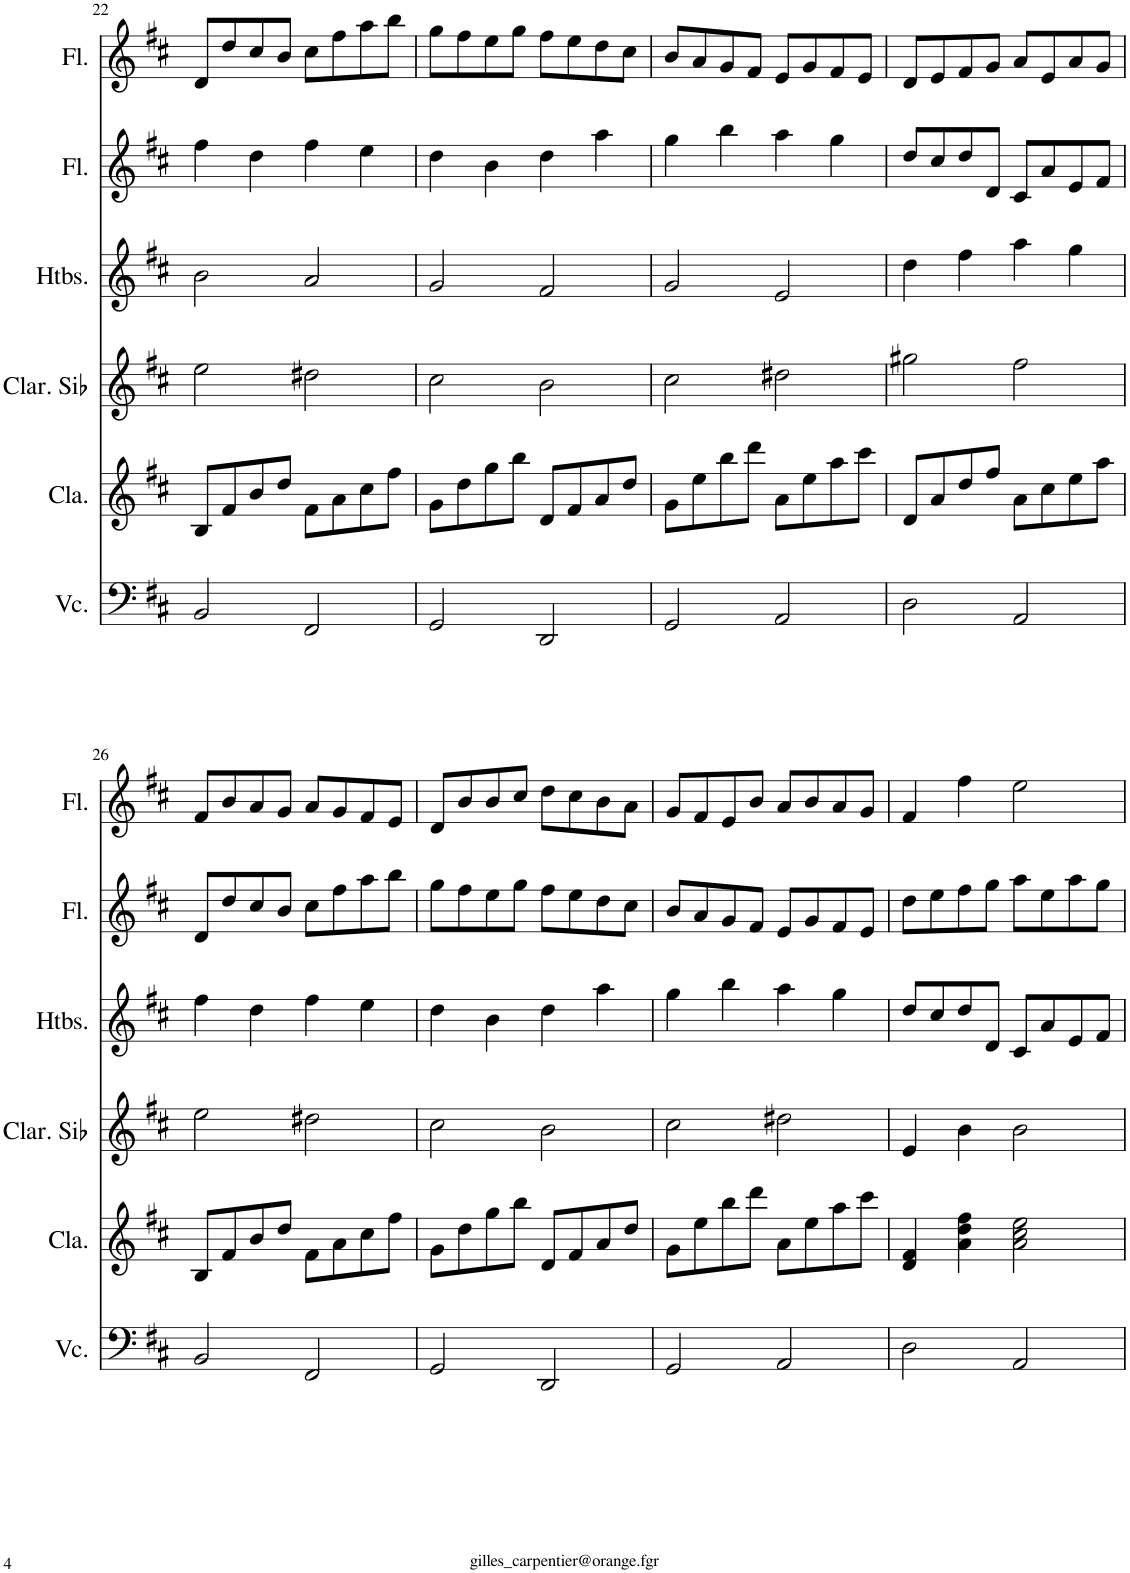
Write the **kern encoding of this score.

**kern	**kern	**kern	**kern	**kern	**kern
*part6	*part5	*part4	*part3	*part2	*part1
*staff6	*staff5	*staff4	*staff3	*staff2	*staff1
*I"Violoncelle, cello	*I"Clavecin, harpsichord	*I"Clarinette en Sib, clarinet	*I"Hautbois, oboe	*I"Flûte, flute 2	*I"Flûte, flute 1
*I'Vc.	*I'Cla.	*I'Clar. Sib	*I'Htbs.	*I'Fl.	*I'Fl.
!!LO:PB:g=z
*clefF4	*clefG2	*clefG2	*clefG2	*clefG2	*clefG2
*	*	*Trd1c2	*	*	*
*k[f#c#]	*k[f#c#]	*k[f#c#]	*k[f#c#]	*k[f#c#]	*k[f#c#]
*M4/4	*M4/4	*M4/4	*M4/4	*M4/4	*M4/4
=22	=22	=22	=22	=22	=22
2BB/	8B/L	2ee\	2b\	4ff#\	8d/L
.	8f#/	.	.	.	8dd/
.	8b/	.	.	4dd\	8cc#/
.	8dd/J	.	.	.	8b/J
2FF#/	8f#\L	2dd#X\	2a/	4ff#\	8cc#\L
.	8a\	.	.	.	8ff#\
.	8cc#\	.	.	4ee\	8aa\
.	8ff#\J	.	.	.	8bb\J
=23	=23	=23	=23	=23	=23
2GG/	8g\L	2cc#\	2g/	4dd\	8gg\L
.	8dd\	.	.	.	8ff#\
.	8gg\	.	.	4b\	8ee\
.	8bb\J	.	.	.	8gg\J
2DD/	8d/L	2b\	2f#/	4dd\	8ff#\L
.	8f#/	.	.	.	8ee\
.	8a/	.	.	4aa\	8dd\
.	8dd/J	.	.	.	8cc#\J
=24	=24	=24	=24	=24	=24
2GG/	8g\L	2cc#\	2g/	4gg\	8b/L
.	8ee\	.	.	.	8a/
.	8bb\	.	.	4bb\	8g/
.	8ddd\J	.	.	.	8f#/J
2AA/	8a\L	2dd#X\	2e/	4aa\	8e/L
.	8ee\	.	.	.	8g/
.	8aa\	.	.	4gg\	8f#/
.	8ccc#\J	.	.	.	8e/J
=25	=25	=25	=25	=25	=25
2D\	8d/L	2gg#X\	4dd\	8dd/L	8d/L
.	8a/	.	.	8cc#/	8e/
.	8dd/	.	4ff#\	8dd/	8f#/
.	8ff#/J	.	.	8d/J	8g/J
2AA/	8a\L	2ff#\	4aa\	8c#/L	8a/L
.	8cc#\	.	.	8a/	8e/
.	8ee\	.	4gg\	8e/	8a/
.	8aa\J	.	.	8f#/J	8g/J
!!LO:LB:g=z
=26	=26	=26	=26	=26	=26
2BB/	8B/L	2ee\	4ff#\	8d/L	8f#/L
.	8f#/	.	.	8dd/	8b/
.	8b/	.	4dd\	8cc#/	8a/
.	8dd/J	.	.	8b/J	8g/J
2FF#/	8f#\L	2dd#X\	4ff#\	8cc#\L	8a/L
.	8a\	.	.	8ff#\	8g/
.	8cc#\	.	4ee\	8aa\	8f#/
.	8ff#\J	.	.	8bb\J	8e/J
=27	=27	=27	=27	=27	=27
2GG/	8g\L	2cc#\	4dd\	8gg\L	8d/L
.	8dd\	.	.	8ff#\	8b/
.	8gg\	.	4b\	8ee\	8b/
.	8bb\J	.	.	8gg\J	8cc#/J
2DD/	8d/L	2b\	4dd\	8ff#\L	8dd\L
.	8f#/	.	.	8ee\	8cc#\
.	8a/	.	4aa\	8dd\	8b\
.	8dd/J	.	.	8cc#\J	8a\J
=28	=28	=28	=28	=28	=28
2GG/	8g\L	2cc#\	4gg\	8b/L	8g/L
.	8ee\	.	.	8a/	8f#/
.	8bb\	.	4bb\	8g/	8e/
.	8ddd\J	.	.	8f#/J	8b/J
2AA/	8a\L	2dd#X\	4aa\	8e/L	8a/L
.	8ee\	.	.	8g/	8b/
.	8aa\	.	4gg\	8f#/	8a/
.	8ccc#\J	.	.	8e/J	8g/J
=29	=29	=29	=29	=29	=29
2D\	4d/ 4f#/	4e/	8dd/L	8dd\L	4f#/
.	.	.	8cc#/	8ee\	.
.	4a\ 4dd\ 4ff#\	4b\	8dd/	8ff#\	4ff#\
.	.	.	8d/J	8gg\J	.
2AA/	2a\ 2cc#\ 2ee\	2b\	8c#/L	8aa\L	2ee\
.	.	.	8a/	8ee\	.
.	.	.	8e/	8aa\	.
.	.	.	8f#/J	8gg\J	.
=	=	=	=	=	=
*-	*-	*-	*-	*-	*-
